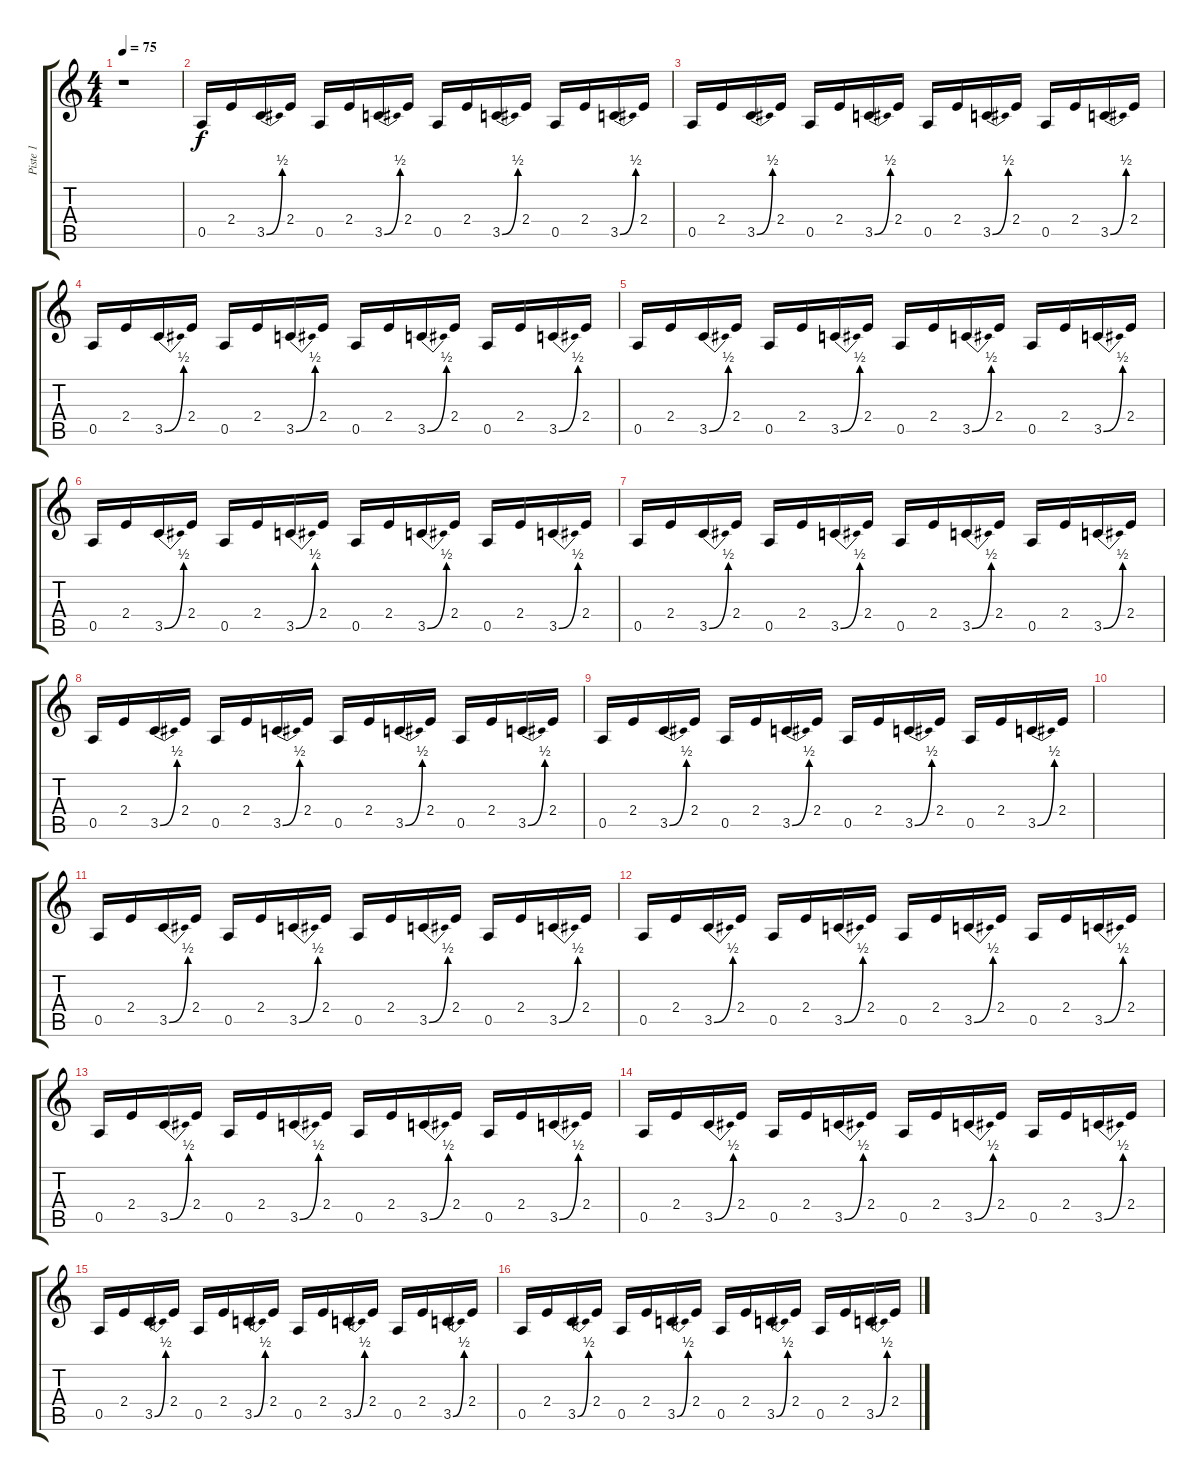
\track ("Piste 1" "Piste 1") {instrument acousticguitarsteel}
\staff {score tabs}
\tuning (E4 B3 G3 D3 A2 E2) {hide}
\ts (4 4)
\tempo 75
\clef g2
\ks c
r.1{dy f instrument acousticguitarsteel} |
0.5.16 2.4.16 3.5{be (bend 0 0 60 2)}.16 2.4.16 0.5.16 2.4.16 3.5{be (bend 0 0 60 2)}.16 2.4.16 0.5.16 2.4.16 3.5{be (bend 0 0 60 2)}.16 2.4.16 0.5.16 2.4.16 3.5{be (bend 0 0 60 2)}.16 2.4.16 |
0.5.16 2.4.16 3.5{be (bend 0 0 60 2)}.16 2.4.16 0.5.16 2.4.16 3.5{be (bend 0 0 60 2)}.16 2.4.16 0.5.16 2.4.16 3.5{be (bend 0 0 60 2)}.16 2.4.16 0.5.16 2.4.16 3.5{be (bend 0 0 60 2)}.16 2.4.16 |
0.5.16 2.4.16 3.5{be (bend 0 0 60 2)}.16 2.4.16 0.5.16 2.4.16 3.5{be (bend 0 0 60 2)}.16 2.4.16 0.5.16 2.4.16 3.5{be (bend 0 0 60 2)}.16 2.4.16 0.5.16 2.4.16 3.5{be (bend 0 0 60 2)}.16 2.4.16 |
0.5.16 2.4.16 3.5{be (bend 0 0 60 2)}.16 2.4.16 0.5.16 2.4.16 3.5{be (bend 0 0 60 2)}.16 2.4.16 0.5.16 2.4.16 3.5{be (bend 0 0 60 2)}.16 2.4.16 0.5.16 2.4.16 3.5{be (bend 0 0 60 2)}.16 2.4.16 |
0.5.16 2.4.16 3.5{be (bend 0 0 60 2)}.16 2.4.16 0.5.16 2.4.16 3.5{be (bend 0 0 60 2)}.16 2.4.16 0.5.16 2.4.16 3.5{be (bend 0 0 60 2)}.16 2.4.16 0.5.16 2.4.16 3.5{be (bend 0 0 60 2)}.16 2.4.16 |
0.5.16 2.4.16 3.5{be (bend 0 0 60 2)}.16 2.4.16 0.5.16 2.4.16 3.5{be (bend 0 0 60 2)}.16 2.4.16 0.5.16 2.4.16 3.5{be (bend 0 0 60 2)}.16 2.4.16 0.5.16 2.4.16 3.5{be (bend 0 0 60 2)}.16 2.4.16 |
0.5.16 2.4.16 3.5{be (bend 0 0 60 2)}.16 2.4.16 0.5.16 2.4.16 3.5{be (bend 0 0 60 2)}.16 2.4.16 0.5.16 2.4.16 3.5{be (bend 0 0 60 2)}.16 2.4.16 0.5.16 2.4.16 3.5{be (bend 0 0 60 2)}.16 2.4.16 |
0.5.16 2.4.16 3.5{be (bend 0 0 60 2)}.16 2.4.16 0.5.16 2.4.16 3.5{be (bend 0 0 60 2)}.16 2.4.16 0.5.16 2.4.16 3.5{be (bend 0 0 60 2)}.16 2.4.16 0.5.16 2.4.16 3.5{be (bend 0 0 60 2)}.16 2.4.16 |
|
0.5.16 2.4.16 3.5{be (bend 0 0 60 2)}.16 2.4.16 0.5.16 2.4.16 3.5{be (bend 0 0 60 2)}.16 2.4.16 0.5.16 2.4.16 3.5{be (bend 0 0 60 2)}.16 2.4.16 0.5.16 2.4.16 3.5{be (bend 0 0 60 2)}.16 2.4.16 |
0.5.16 2.4.16 3.5{be (bend 0 0 60 2)}.16 2.4.16 0.5.16 2.4.16 3.5{be (bend 0 0 60 2)}.16 2.4.16 0.5.16 2.4.16 3.5{be (bend 0 0 60 2)}.16 2.4.16 0.5.16 2.4.16 3.5{be (bend 0 0 60 2)}.16 2.4.16 |
0.5.16 2.4.16 3.5{be (bend 0 0 60 2)}.16 2.4.16 0.5.16 2.4.16 3.5{be (bend 0 0 60 2)}.16 2.4.16 0.5.16 2.4.16 3.5{be (bend 0 0 60 2)}.16 2.4.16 0.5.16 2.4.16 3.5{be (bend 0 0 60 2)}.16 2.4.16 |
0.5.16 2.4.16 3.5{be (bend 0 0 60 2)}.16 2.4.16 0.5.16 2.4.16 3.5{be (bend 0 0 60 2)}.16 2.4.16 0.5.16 2.4.16 3.5{be (bend 0 0 60 2)}.16 2.4.16 0.5.16 2.4.16 3.5{be (bend 0 0 60 2)}.16 2.4.16 |
0.5.16 2.4.16 3.5{be (bend 0 0 60 2)}.16 2.4.16 0.5.16 2.4.16 3.5{be (bend 0 0 60 2)}.16 2.4.16 0.5.16 2.4.16 3.5{be (bend 0 0 60 2)}.16 2.4.16 0.5.16 2.4.16 3.5{be (bend 0 0 60 2)}.16 2.4.16 |
0.5.16 2.4.16 3.5{be (bend 0 0 60 2)}.16 2.4.16 0.5.16 2.4.16 3.5{be (bend 0 0 60 2)}.16 2.4.16 0.5.16 2.4.16 3.5{be (bend 0 0 60 2)}.16 2.4.16 0.5.16 2.4.16 3.5{be (bend 0 0 60 2)}.16 2.4.16
